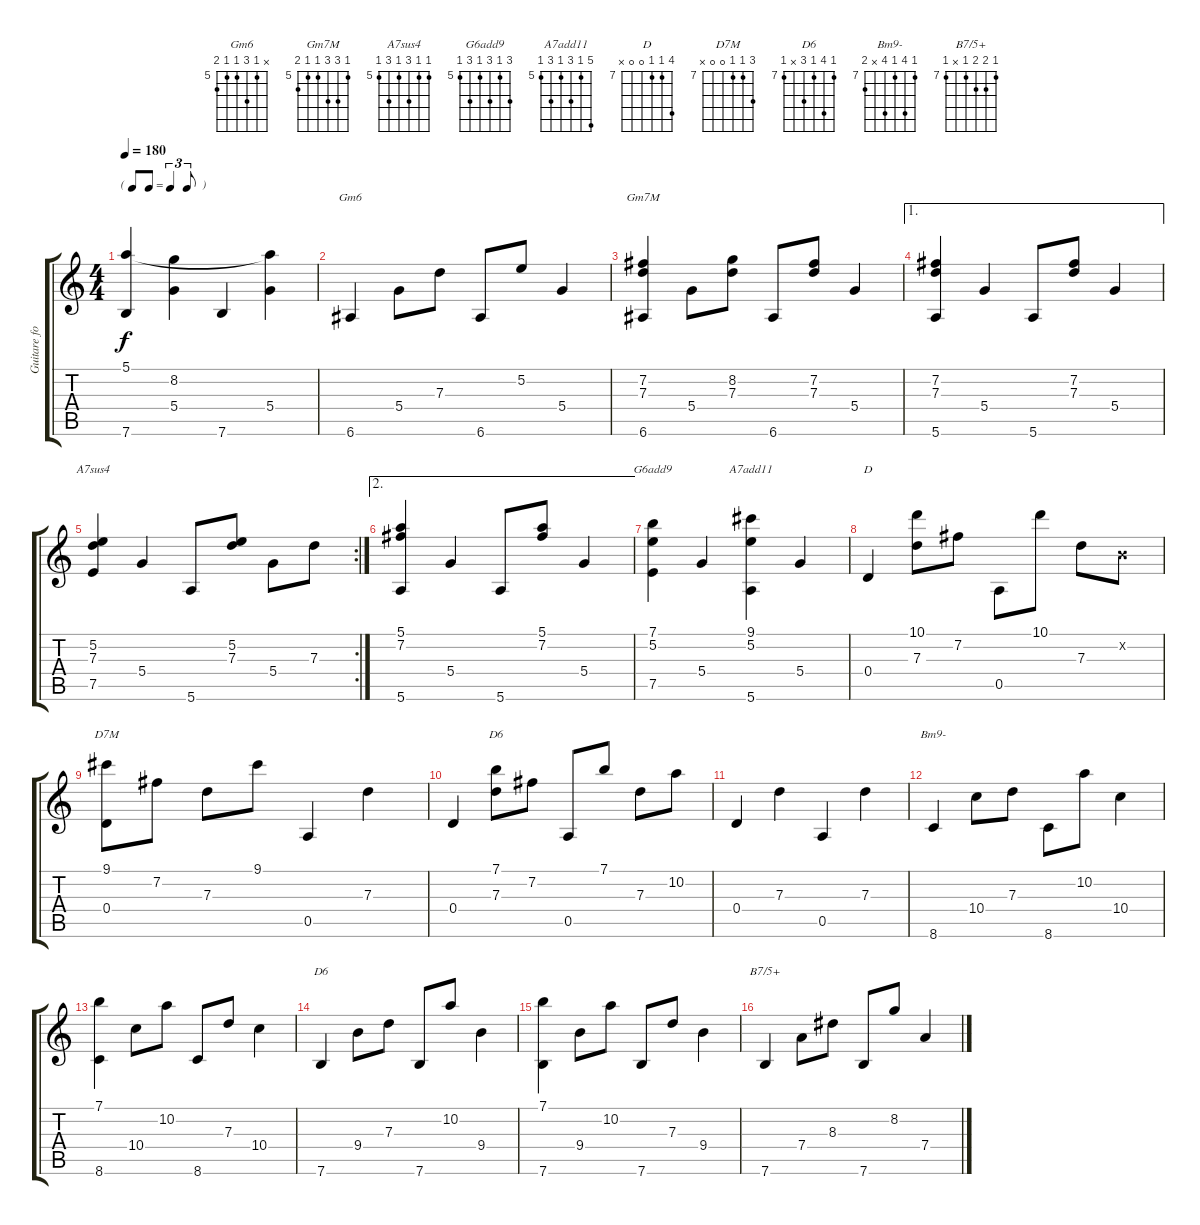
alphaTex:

\track ("Guitare folk" "Guitare fo") {instrument acousticguitarnylon}
\staff {score tabs}
\tuning (E4 B3 G3 D3 A2 E2) {hide}
\chord ("Gm6" x 5 7 5 5 6) {firstfret 5}
\chord ("Gm7M" 5 7 7 5 5 6) {firstfret 5}
\chord ("A7sus4" 5 5 7 5 7 5) {firstfret 5}
\chord ("G6add9" 7 5 7 5 7 5) {firstfret 5}
\chord ("A7add11" 9 5 7 5 7 5) {firstfret 5}
\chord ("D" 10 7 7 0 0 x) {firstfret 7}
\chord ("D7M" 9 7 7 0 0 x) {firstfret 7}
\chord ("D6" 7 7 7 0 0 x) {firstfret 7}
\chord ("Bm9-" 7 10 7 10 x 8) {firstfret 7}
\chord ("D6" 7 10 7 9 x 7) {firstfret 7}
\chord ("B7/5+" 7 8 8 7 x 7) {firstfret 7}
\ts (4 4)
\tf triplet8th
\tempo 180
\clef g2
\ks c
(5.1{t} 7.6).4{dy f} (8.2{t} 5.4).4 7.6.4 (5.1{t} 5.4).4 |
6.6.4{ch "Gm6"} 5.4.8 7.3.8 6.6.8 5.2.8 5.4.4 |
(7.2 7.3 6.6).4{ch "Gm7M"} 5.4.8 (8.2 7.3).8 6.6.8 (7.2 7.3).8 5.4.4 |
\ae 1
(7.2 7.3 5.6).4 5.4.4 5.6.8 (7.2 7.3).8 5.4.4 |
\rc 2
(5.2 7.3 7.5).4{ch "A7sus4"} 5.4.4 5.6.8 (5.2 7.3).8 5.4.8 7.3.8 |
\ae 2
(5.1 7.2 5.6).4 5.4.4 5.6.8 (5.1 7.2).8 5.4.4 |
(7.1 5.2 7.5).4{ch "G6add9"} 5.4.4 (9.1 5.2 5.6).4{ch "A7add11"} 5.4.4 |
0.4.4{ch "D"} (10.1 7.3).8 7.2.8 0.5.8 10.1.8 7.3.8 0.2{x}.8 |
(9.1 0.4).8{ch "D7M"} 7.2.8 7.3.8 9.1.8 0.5.4 7.3.4 |
0.4.4 (7.1 7.3).8{ch "D6"} 7.2.8 0.5.8 7.1.8 7.3.8 10.2.8 |
0.4.4 7.3.4 0.5.4 7.3.4 |
8.6.4{ch "Bm9-"} 10.4.8 7.3.8 8.6.8 10.2.8 10.4.4 |
(7.1 8.6).4 10.4.8 10.2.8 8.6.8 7.3.8 10.4.4 |
7.6.4{ch "D6"} 9.4.8 7.3.8 7.6.8 10.2.8 9.4.4 |
(7.1 7.6).4 9.4.8 10.2.8 7.6.8 7.3.8 9.4.4 |
7.6.4{ch "B7/5+"} 7.4.8 8.3.8 7.6.8 8.2.8 7.4.4
